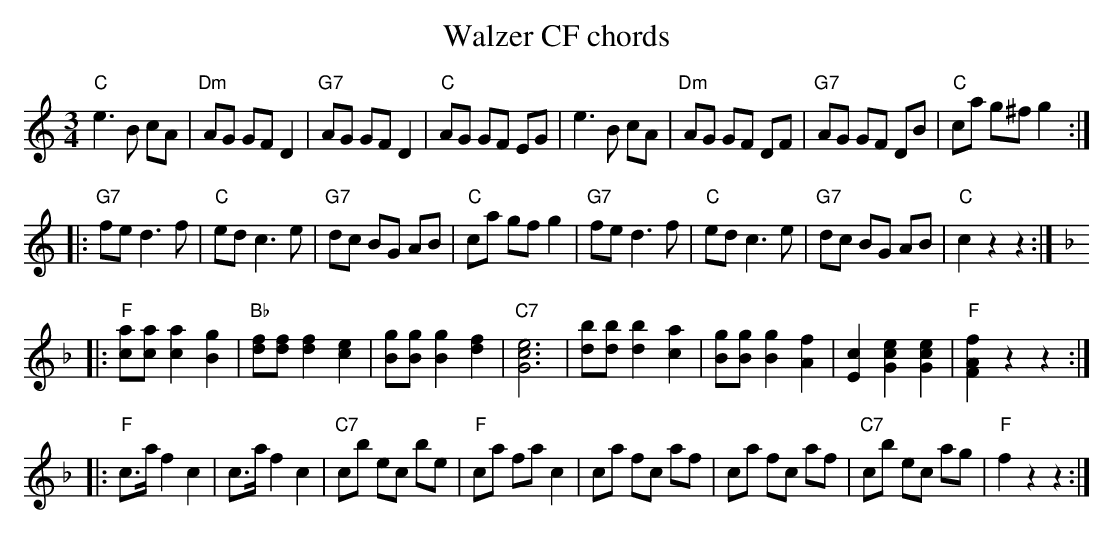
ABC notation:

X:1
T:Walzer CF chords
M:3/4
L:1/8
K:C %%MIDI gchordon
"C"e3 B cA | "Dm"AG GF D2 | "G7"AG GF D2 | "C"AG GF EG | \
   e3 B cA | "Dm"AG GF DF | "G7"AG GF DB | "C"ca g^f g2 :|
|: "G7"fe d3 f | "C"ed c3 e | "G7"dc BG AB | "C"ca gf g2 | \
   "G7"fe d3 f | "C"ed c3 e | "G7"dc BG AB | "C"c2 z2 z2 :|
K:F %%MIDI gchordon
|: "F"[ca][ca] [ca]2 [Bg]2 | "Bb"[df][df] [df]2 [ce]2 | [Bg][Bg] [Bg]2 [df]2 | "C7"[Gce]6 | \
      [db][db] [db]2 [ca]2 | [Bg][Bg] [Bg]2 [Af]2 | [Ec]2 [Gce]2 [Gce]2 | "F"[FAf]2 z2 z2 :|
|: "F"c>a f2 c2 | c>a f2 c2 | "C7"cb ec be | "F"ca fa c2 | \
      ca fc af | ca fc af | "C7"cb ec ag | "F"f2 z2 z2 :|
